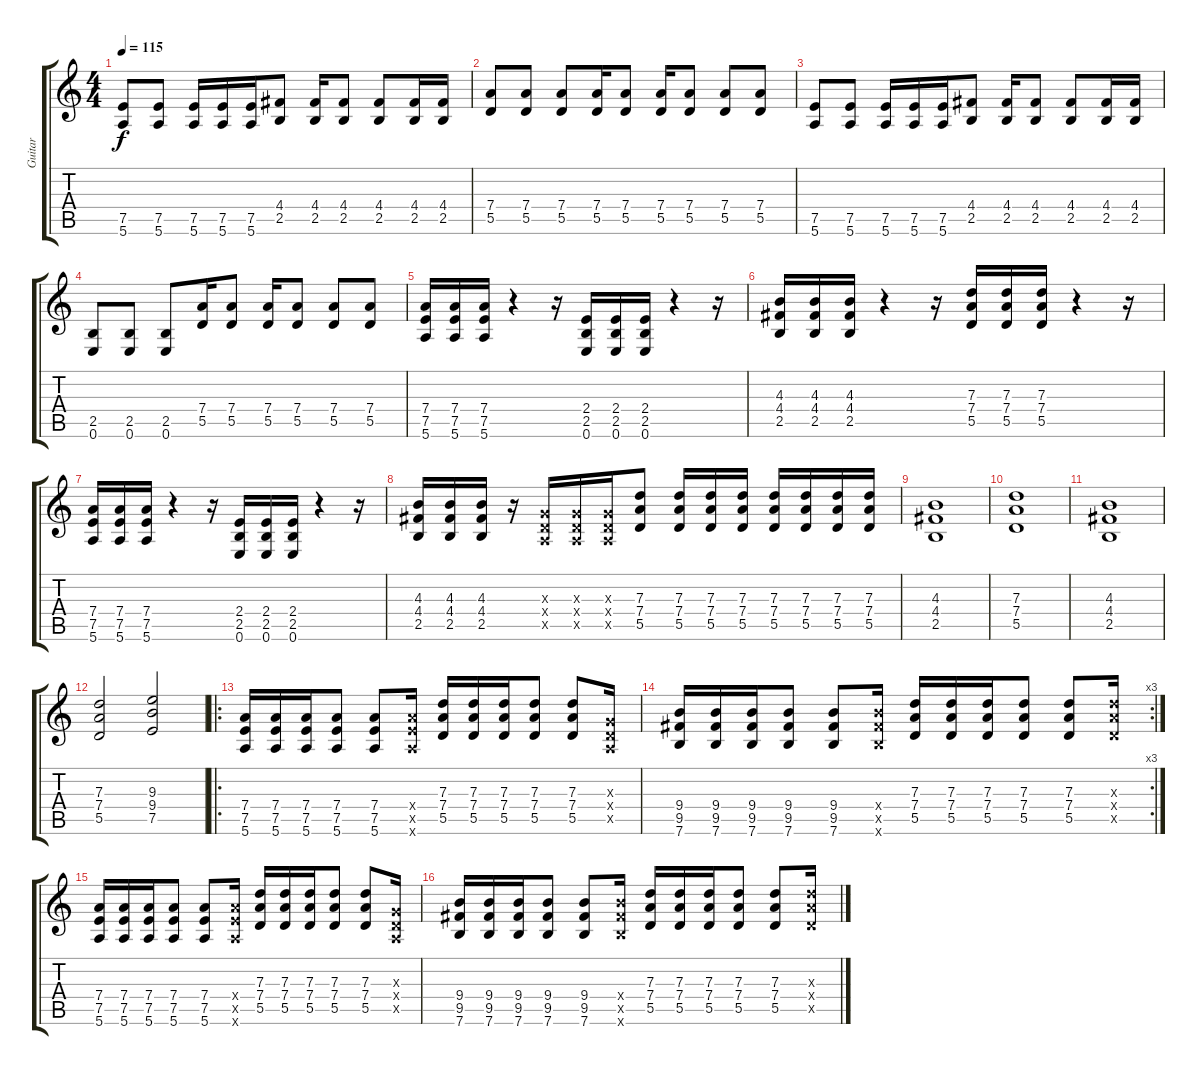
\track ("Guitar" "Guitar") {instrument distortionguitar}
\staff {score tabs}
\tuning (E4 B3 G3 D3 A2 E2) {hide}
\ts (4 4)
\tempo 115
\clef g2
\ks c
(7.5 5.6).8{dy f} (7.5 5.6).8 (7.5 5.6).16 (7.5 5.6).16 (7.5 5.6).16 (4.4 2.5).8 (4.4 2.5).16 (4.4 2.5).8 (4.4 2.5).8 (4.4 2.5).16 (4.4 2.5).16 |
(7.4 5.5).8 (7.4 5.5).8 (7.4 5.5).8 (7.4 5.5).16 (7.4 5.5).8 (7.4 5.5).16 (7.4 5.5).8 (7.4 5.5).8 (7.4 5.5).8 |
(7.5 5.6).8 (7.5 5.6).8 (7.5 5.6).16 (7.5 5.6).16 (7.5 5.6).16 (4.4 2.5).8 (4.4 2.5).16 (4.4 2.5).8 (4.4 2.5).8 (4.4 2.5).16 (4.4 2.5).16 |
(2.5 0.6).8 (2.5 0.6).8 (2.5 0.6).8 (7.4 5.5).16 (7.4 5.5).8 (7.4 5.5).16 (7.4 5.5).8 (7.4 5.5).8 (7.4 5.5).8 |
(7.4 7.5 5.6).16 (7.4 7.5 5.6).16 (7.4 7.5 5.6).16 r.4 r.16 (2.4 2.5 0.6).16 (2.4 2.5 0.6).16 (2.4 2.5 0.6).16 r.4 r.16 |
(4.3 4.4 2.5).16 (4.3 4.4 2.5).16 (4.3 4.4 2.5).16 r.4 r.16 (7.3 7.4 5.5).16 (7.3 7.4 5.5).16 (7.3 7.4 5.5).16 r.4 r.16 |
(7.4 7.5 5.6).16 (7.4 7.5 5.6).16 (7.4 7.5 5.6).16 r.4 r.16 (2.4 2.5 0.6).16 (2.4 2.5 0.6).16 (2.4 2.5 0.6).16 r.4 r.16 |
(4.3 4.4 2.5).16 (4.3 4.4 2.5).16 (4.3 4.4 2.5).16 r.16 (0.3{x} 0.4{x} 0.5{x}).16 (0.3{x} 0.4{x} 0.5{x}).16 (0.3{x} 0.4{x} 0.5{x}).16 (7.3 7.4 5.5).8 (7.3 7.4 5.5).16 (7.3 7.4 5.5).16 (7.3 7.4 5.5).16 (7.3 7.4 5.5).16 (7.3 7.4 5.5).16 (7.3 7.4 5.5).16 (7.3 7.4 5.5).16 |
(4.3 4.4 2.5).1 |
(7.3 7.4 5.5).1 |
(4.3 4.4 2.5).1 |
(7.3 7.4 5.5).2 (9.3 9.4 7.5).2 |
\ro
(7.4 7.5 5.6).16 (7.4 7.5 5.6).16 (7.4 7.5 5.6).16 (7.4 7.5 5.6).8 (7.4 7.5 5.6).8 (7.4{x} 7.5{x} 5.6{x}).16 (7.3 7.4 5.5).16 (7.3 7.4 5.5).16 (7.3 7.4 5.5).16 (7.3 7.4 5.5).8 (7.3 7.4 5.5).8 (0.3{x} 0.4{x} 0.5{x}).16 |
\rc 3
(9.4 9.5 7.6).16 (9.4 9.5 7.6).16 (9.4 9.5 7.6).16 (9.4 9.5 7.6).8 (9.4 9.5 7.6).8 (9.4{x} 9.5{x} 7.6{x}).16 (7.3 7.4 5.5).16 (7.3 7.4 5.5).16 (7.3 7.4 5.5).16 (7.3 7.4 5.5).8 (7.3 7.4 5.5).8 (7.3{x} 7.4{x} 5.5{x}).16 |
(7.4 7.5 5.6).16 (7.4 7.5 5.6).16 (7.4 7.5 5.6).16 (7.4 7.5 5.6).8 (7.4 7.5 5.6).8 (7.4{x} 7.5{x} 5.6{x}).16 (7.3 7.4 5.5).16 (7.3 7.4 5.5).16 (7.3 7.4 5.5).16 (7.3 7.4 5.5).8 (7.3 7.4 5.5).8 (0.3{x} 0.4{x} 0.5{x}).16 |
(9.4 9.5 7.6).16 (9.4 9.5 7.6).16 (9.4 9.5 7.6).16 (9.4 9.5 7.6).8 (9.4 9.5 7.6).8 (9.4{x} 9.5{x} 7.6{x}).16 (7.3 7.4 5.5).16 (7.3 7.4 5.5).16 (7.3 7.4 5.5).16 (7.3 7.4 5.5).8 (7.3 7.4 5.5).8 (7.3{x} 7.4{x} 5.5{x}).16
